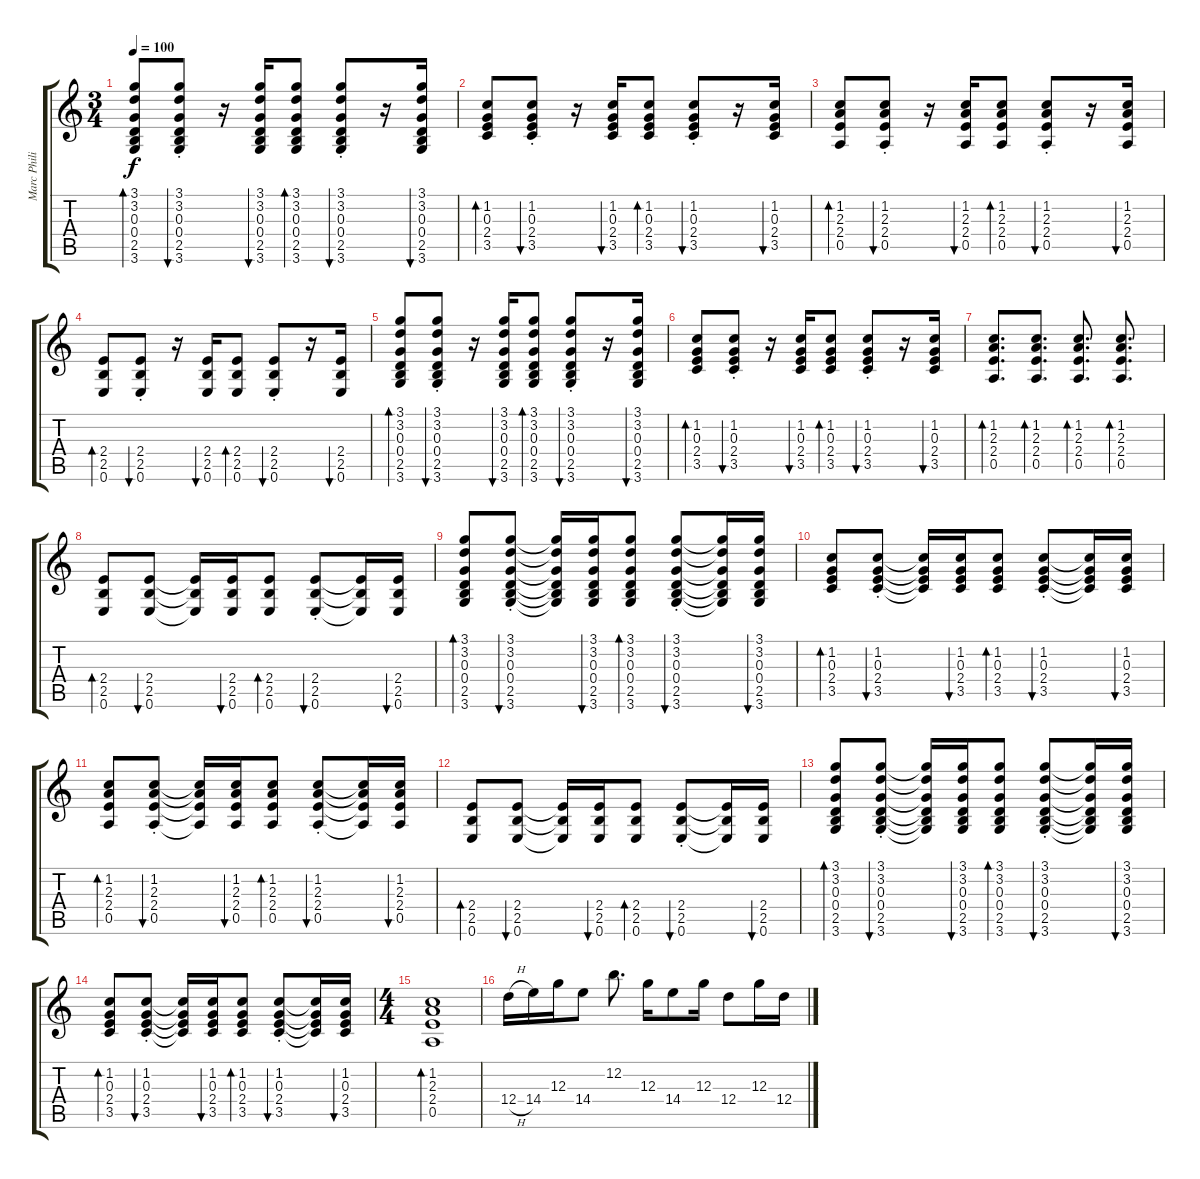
\track ("Marc Philippe Eskenazi" "Marc Phili") {instrument electricguitarjazz}
\staff {score tabs}
\tuning (E4 B3 G3 D3 A2 E2) {hide}
\ts (3 4)
\tempo 100
\clef g2
\ks c
(3.1 3.2 0.3 0.4 2.5 3.6).8{bd 60 dy f} (3.1{st} 3.2{st} 0.3{st} 0.4{st} 2.5{st} 3.6{st}).8{bu 60} r.16 (3.1 3.2 0.3 0.4 2.5 3.6).16{bu 60} (3.1 3.2 0.3 0.4 2.5 3.6).8{bd 60} (3.1{st} 3.2{st} 0.3{st} 0.4{st} 2.5{st} 3.6{st}).8{bu 60} r.16 (3.1 3.2 0.3 0.4 2.5 3.6).16{bu 60} |
(1.2 0.3 2.4 3.5).8{bd 60} (1.2{st} 0.3{st} 2.4{st} 3.5{st}).8{bu 60} r.16 (1.2 0.3 2.4 3.5).16{bu 60} (1.2 0.3 2.4 3.5).8{bd 60} (1.2{st} 0.3{st} 2.4{st} 3.5{st}).8{bu 60} r.16 (1.2 0.3 2.4 3.5).16{bu 60} |
(1.2 2.3 2.4 0.5).8{bd 60} (1.2{st} 2.3{st} 2.4{st} 0.5{st}).8{bu 60} r.16 (1.2 2.3 2.4 0.5).16{bu 60} (1.2 2.3 2.4 0.5).8{bd 60} (1.2{st} 2.3{st} 2.4{st} 0.5{st}).8{bu 60} r.16 (1.2 2.3 2.4 0.5).16{bu 60} |
(2.4 2.5 0.6).8{bd 60} (2.4{st} 2.5{st} 0.6{st}).8{bu 60} r.16 (2.4 2.5 0.6).16{bu 60} (2.4 2.5 0.6).8{bd 60} (2.4{st} 2.5{st} 0.6{st}).8{bu 60} r.16 (2.4 2.5 0.6).16{bu 60} |
(3.1 3.2 0.3 0.4 2.5 3.6).8{bd 60} (3.1{st} 3.2{st} 0.3{st} 0.4{st} 2.5{st} 3.6{st}).8{bu 60} r.16 (3.1 3.2 0.3 0.4 2.5 3.6).16{bu 60} (3.1 3.2 0.3 0.4 2.5 3.6).8{bd 60} (3.1{st} 3.2{st} 0.3{st} 0.4{st} 2.5{st} 3.6{st}).8{bu 60} r.16 (3.1 3.2 0.3 0.4 2.5 3.6).16{bu 60} |
(1.2 0.3 2.4 3.5).8{bd 60} (1.2{st} 0.3{st} 2.4{st} 3.5{st}).8{bu 60} r.16 (1.2 0.3 2.4 3.5).16{bu 60} (1.2 0.3 2.4 3.5).8{bd 60} (1.2{st} 0.3{st} 2.4{st} 3.5{st}).8{bu 60} r.16 (1.2 0.3 2.4 3.5).16{bu 60} |
(1.2 2.3 2.4 0.5).8{d bd 60} (1.2 2.3 2.4 0.5).8{d bd 60} (1.2 2.3 2.4 0.5).8{d bd 60} (1.2 2.3 2.4 0.5).8{d bd 60} |
(2.4 2.5 0.6).8{bd 60 volume 10} (2.4 2.5 0.6).8{bu 60} (2.4{t} 2.5{t} 0.6{t}).16 (2.4 2.5 0.6).16{bu 60} (2.4 2.5 0.6).8{bd 60} (2.4{st} 2.5 0.6{st}).8{bu 60} (2.4{t} 2.5{t} 0.6{t}).16 (2.4 2.5 0.6).16{bu 60} |
(3.1 3.2 0.3 0.4 2.5 3.6).8{bd 60} (3.1{st} 3.2 0.3{st} 0.4{st} 2.5{st} 3.6{st}).8{bu 60} (3.1{t} 3.2{t} 0.3{t} 0.4{t} 2.5{t} 3.6{t}).16 (3.1 3.2 0.3 0.4 2.5 3.6).16{bu 60} (3.1 3.2 0.3 0.4 2.5 3.6).8{bd 60} (3.1{st} 3.2 0.3{st} 0.4{st} 2.5{st} 3.6{st}).8{bu 60} (3.1{t} 3.2{t} 0.3{t} 0.4{t} 2.5{t} 3.6{t}).16 (3.1 3.2 0.3 0.4 2.5 3.6).16{bu 60} |
(1.2 0.3 2.4 3.5).8{bd 60} (1.2 0.3{st} 2.4{st} 3.5{st}).8{bu 60} (1.2{t} 0.3{t} 2.4{t} 3.5{t}).16 (1.2 0.3 2.4 3.5).16{bu 60} (1.2 0.3 2.4 3.5).8{bd 60} (1.2 0.3{st} 2.4{st} 3.5{st}).8{bu 60} (1.2{t} 0.3{t} 2.4{t} 3.5{t}).16 (1.2 0.3 2.4 3.5).16{bu 60} |
(1.2 2.3 2.4 0.5).8{bd 60} (1.2 2.3{st} 2.4{st} 0.5{st}).8{bu 60} (1.2{t} 2.3{t} 2.4{t} 0.5{t}).16 (1.2 2.3 2.4 0.5).16{bu 60} (1.2 2.3 2.4 0.5).8{bd 60} (1.2 2.3{st} 2.4{st} 0.5{st}).8{bu 60} (1.2{t} 2.3{t} 2.4{t} 0.5{t}).16 (1.2 2.3 2.4 0.5).16{bu 60} |
(2.4 2.5 0.6).8{bd 60 volume 10} (2.4 2.5 0.6).8{bu 60} (2.4{t} 2.5{t} 0.6{t}).16 (2.4 2.5 0.6).16{bu 60} (2.4 2.5 0.6).8{bd 60} (2.4{st} 2.5 0.6{st}).8{bu 60} (2.4{t} 2.5{t} 0.6{t}).16 (2.4 2.5 0.6).16{bu 60} |
(3.1 3.2 0.3 0.4 2.5 3.6).8{bd 60} (3.1{st} 3.2 0.3{st} 0.4{st} 2.5{st} 3.6{st}).8{bu 60} (3.1{t} 3.2{t} 0.3{t} 0.4{t} 2.5{t} 3.6{t}).16 (3.1 3.2 0.3 0.4 2.5 3.6).16{bu 60} (3.1 3.2 0.3 0.4 2.5 3.6).8{bd 60} (3.1{st} 3.2 0.3{st} 0.4{st} 2.5{st} 3.6{st}).8{bu 60} (3.1{t} 3.2{t} 0.3{t} 0.4{t} 2.5{t} 3.6{t}).16 (3.1 3.2 0.3 0.4 2.5 3.6).16{bu 60} |
(1.2 0.3 2.4 3.5).8{bd 60} (1.2 0.3{st} 2.4{st} 3.5{st}).8{bu 60} (1.2{t} 0.3{t} 2.4{t} 3.5{t}).16 (1.2 0.3 2.4 3.5).16{bu 60} (1.2 0.3 2.4 3.5).8{bd 60} (1.2 0.3{st} 2.4{st} 3.5{st}).8{bu 60} (1.2{t} 0.3{t} 2.4{t} 3.5{t}).16 (1.2 0.3 2.4 3.5).16{bu 60} |
\ts (4 4)
(1.2 2.3 2.4 0.5).1{bd 60} |
12.4{h}.16{instrument electricguitarjazz} 14.4.16 12.3.16 14.4.8 12.2.8{d} 12.3.16 14.4.8 12.3.16 12.4.8 12.3.16 12.4.16
